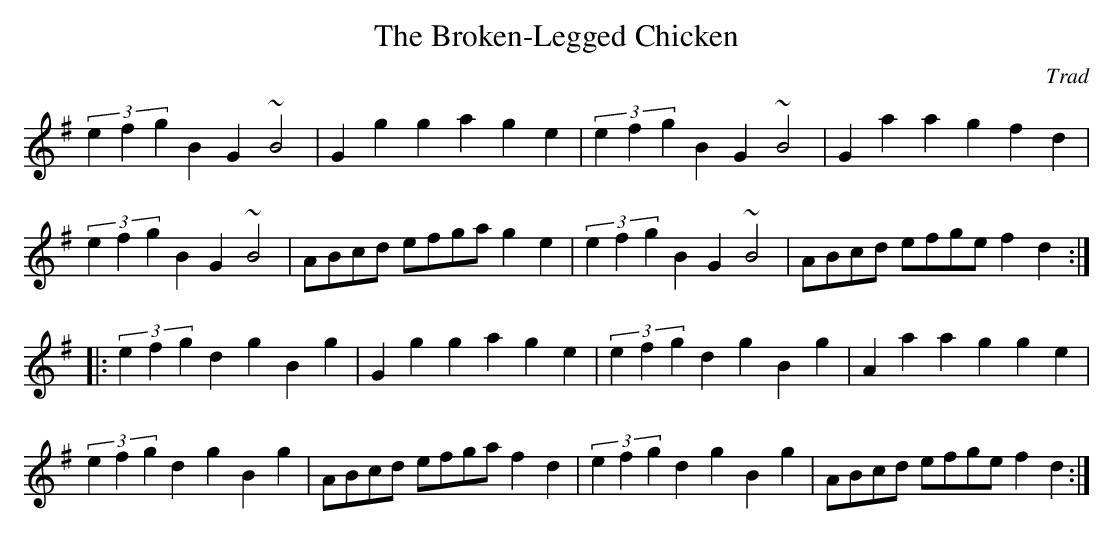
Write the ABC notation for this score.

X:1
T:Broken-Legged Chicken, The
C:Trad
M:3/4l
K:G
(3e2f2g2 B2G2  ~B4| G2g2g2a2g2e2|(3e2f2g2 B2G2  ~B4| G2a2a2g2f2d2|\
(3e2f2g2 B2G2  ~B4| ABcd efga g2e2|(3e2f2g2 B2G2 ~B4| ABcd efge f2d2::\
(3e2f2g2  d2g2B2g2| G2g2g2a2g2e2|(3e2f2g2  d2g2B2g2| A2a2a2g2g2e2|\
(3e2f2g2  d2g2B2g2|ABcd efga f2d2|(3e2f2g2  d2g2B2g2| ABcd efge f2d2:|
